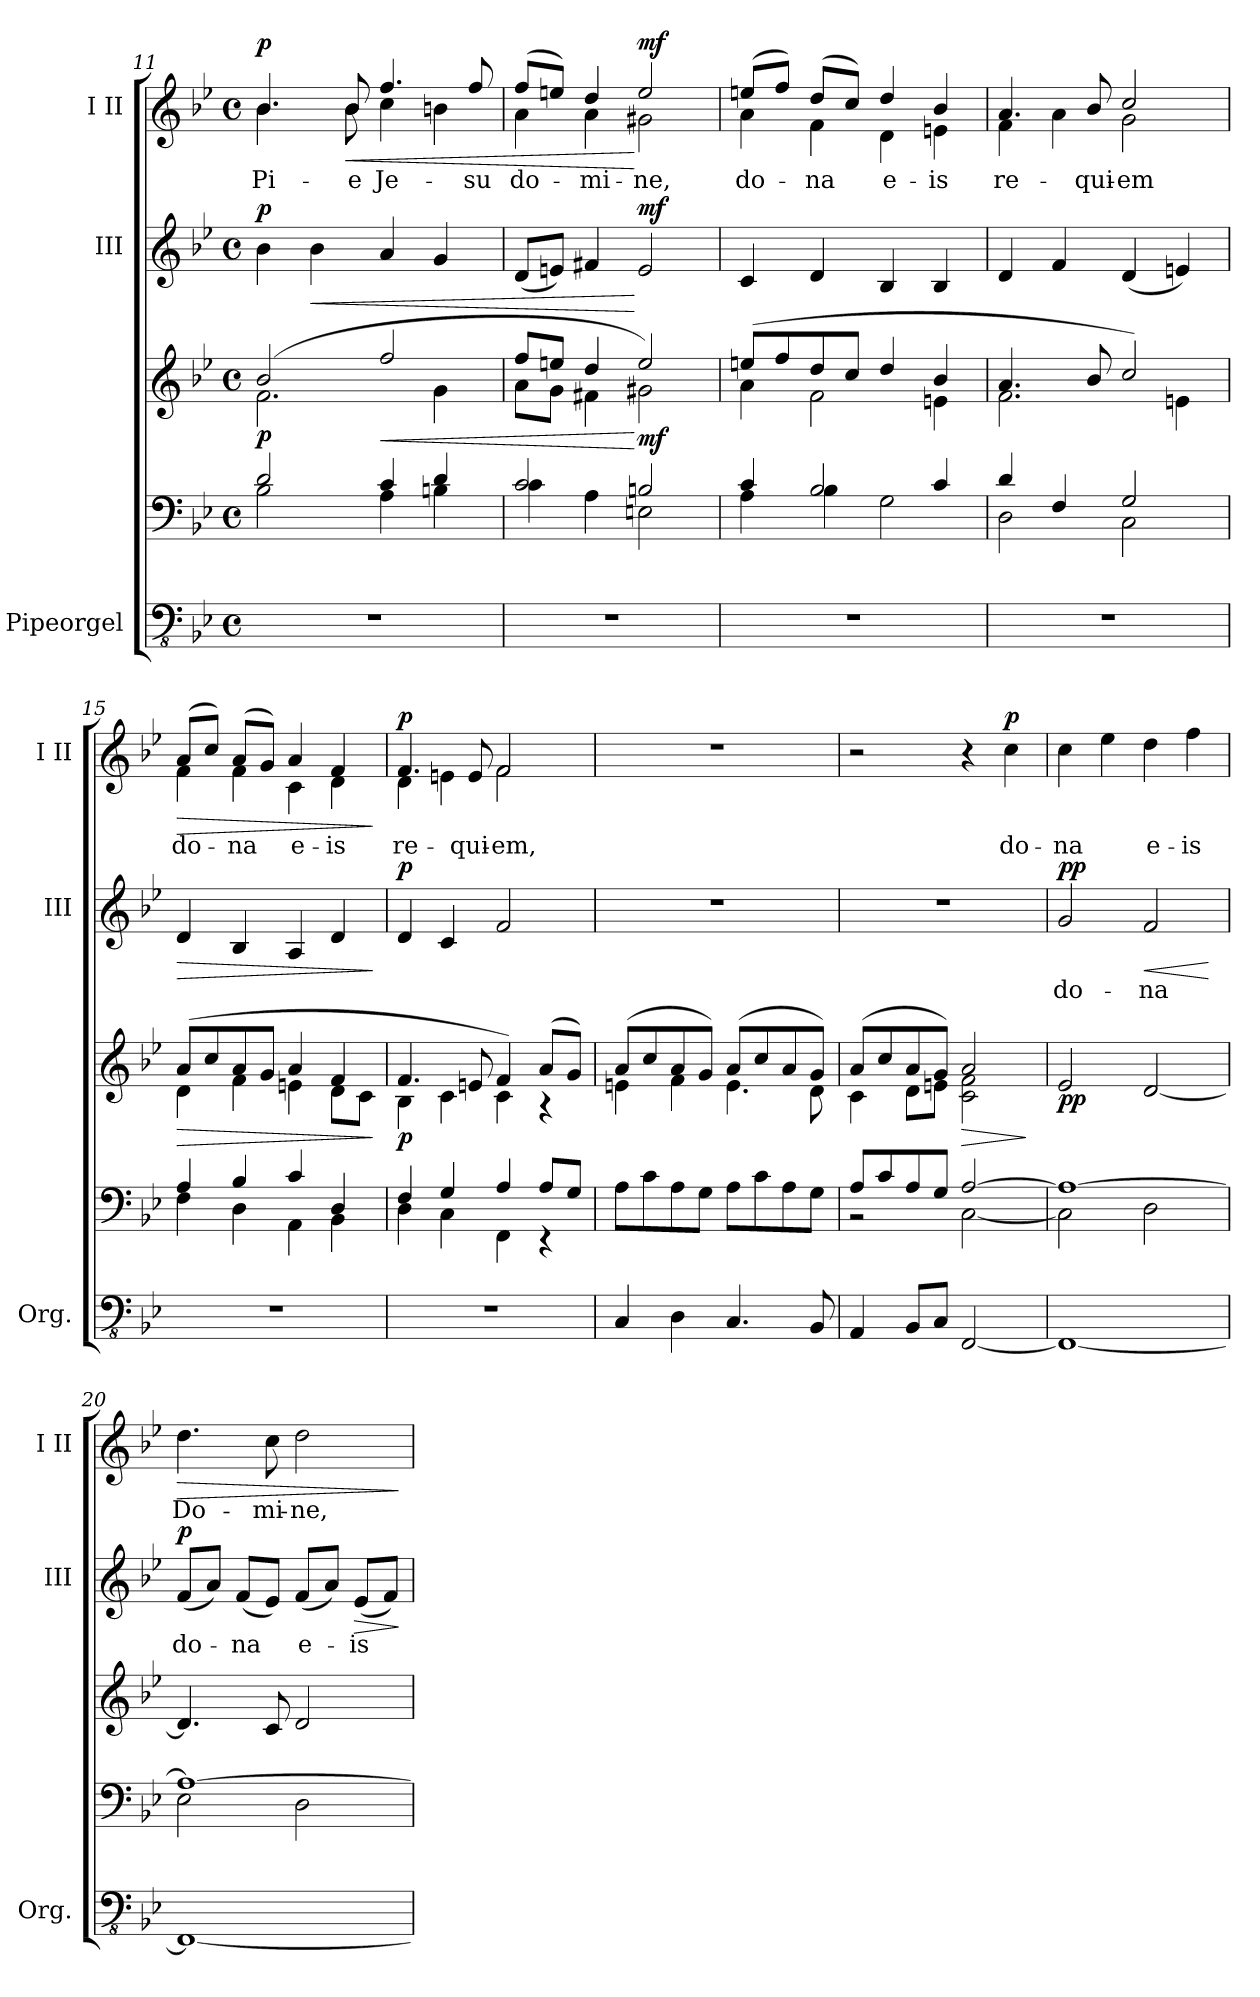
**kern	**kern	**kern	**dynam	**kern	**text	**dynam	**kern	**text	**dynam
*part3	*part3	*part3	*part3	*part2	*part2	*part2	*part1	*part1	*part1
*staff5	*staff4	*staff3	*staff3/4/5	*staff2	*staff2	*staff2	*staff1	*staff1	*staff1
*I"Pipeorgel	*	*	*	*I"III	*	*	*I"I II	*	*
*I'Org.	*	*	*	*I'III	*	*	*I'I II	*	*
!!LO:PB:g=z
*clefFv4	*clefF4	*clefG2	*	*clefG2	*	*	*clefG2	*	*
*k[b-e-]	*k[b-e-]	*k[b-e-]	*	*k[b-e-]	*	*	*k[b-e-]	*	*
*M4/4	*M4/4	*M4/4	*	*M4/4	*	*	*M4/4	*	*
*met(c)	*met(c)	*met(c)	*	*met(c)	*	*	*met(c)	*	*
=11	=11	=11	=11	=11	=11	=11	=11	=11	=11
*	*^	*^	*	*	*	*	*	*	*
!	!	!	!	!	!LO:DY:b	!	!	!LO:DY:b	!	!LO:LY:b	!LO:DY:b
*	*	*	*	*	*	*	*	*	*^	*	*
1r	2d/	2B-\	(2b-/	2.f\	p	4b-\	.	p	4.b-/	4.b-\	Pi-	p
!	!	!	!	!	!	!	!	!LO:HP:b	!	!	!	!
.	.	.	.	.	.	4b-\	.	<	.	.	.	.
!	!	!	!	!	!	!	!	!	!	!	!LO:LY:b	!LO:HP:b
.	.	.	.	.	.	.	.	.	8b-/	8b-\	-e	<
!	!	!	!	!	!LO:HP:b	!	!	!	!	!	!LO:LY:b	!
.	4c/	4A\	2ff/	.	<	4a/	.	.	4.ff/	4cc\	Je-	.
.	4d/	4Bn\	.	4g\	.	4g/	.	.	.	4bn\	.	.
!	!	!	!	!	!	!	!	!	!	!	!LO:LY:b	!
.	.	.	.	.	.	.	.	.	8ff/	.	-su	.
=12	=12	=12	=12	=12	=12	=12	=12	=12	=12	=12	=12	=12
!	!	!	!	!	!	!	!	!	!	!	!LO:LY:b	!
1r	2c/	4c\	8ff/L	8a\L	.	(8d/L	.	.	(8ff/L	4a\	do-	.
.	.	.	8een/J	8g\J	.	8en/J)	.	.	8een/J)	.	.	.
!	!	!	!	!	!	!	!	!	!	!	!LO:LY:b	!
.	.	4A\	4dd/	4f#X\	.	4f#X/	.	.	4dd/	4a\	-mi-	.
!	!	!	!	!	!LO:DY:n=1:b	!	!	!LO:DY:n=1:b	!	!	!LO:LY:b	!LO:DY:n=1:b
.	2Bn/	2En\	2ee/)	2g#X\	[ mf	2e/	.	[ mf	2ee/	2g#X\	-ne,	[ mf
=13	=13	=13	=13	=13	=13	=13	=13	=13	=13	=13	=13	=13
!	!	!	!	!	!	!	!	!	!	!	!LO:LY:b	!
1r	4c/	4A\	(8een/L	4a\	.	4c/	.	.	(8een/L	4a\	do-	.
.	.	.	8ff/	.	.	.	.	.	8ff/J)	.	.	.
!	!	!	!	!	!	!	!	!	!	!	!LO:LY:b	!
.	2B-/	4B-\	8dd/	2f\	.	4d/	.	.	(8dd/L	4f\	-na	.
.	.	.	8cc/J	.	.	.	.	.	8cc/J)	.	.	.
!	!	!	!	!	!	!	!	!	!	!	!LO:LY:b	!
.	.	2G\	4dd/	.	.	4B-/	.	.	4dd/	4d\	e-	.
!	!	!	!	!	!	!	!	!	!	!	!LO:LY:b	!
.	4c/	.	4b-/	4en\	.	4B-/	.	.	4b-/	4en\	-is	.
=14	=14	=14	=14	=14	=14	=14	=14	=14	=14	=14	=14	=14
!	!	!	!	!	!	!	!	!	!	!	!LO:LY:b	!
1r	4d/	2D\	4.a/	2.f\	.	4d/	.	.	4.a/	4f\	re-	.
.	4F/	.	.	.	.	4f/	.	.	.	4a\	.	.
!	!	!	!	!	!	!	!	!	!	!	!LO:LY:b	!
.	.	.	8b-/	.	.	.	.	.	8b-/	.	-qui-	.
!	!	!	!	!	!	!	!	!	!	!	!LO:LY:b	!
.	2G/	2C\	2cc/)	.	.	(4d/	.	.	2cc/	2g\	-em	.
.	.	.	.	4en\	.	4en/)	.	.	.	.	.	.
=15	=15	=15	=15	=15	=15	=15	=15	=15	=15	=15	=15	=15
!	!	!	!	!	!LO:HP:b	!	!	!LO:HP:b	!	!	!LO:LY:b	!LO:HP:b
1r	4A/	4F\	(8a/L	4d\	>	4d/	.	>	(8a/L	4f\	do-	>
.	.	.	8cc/	.	.	.	.	.	8cc/J)	.	.	.
!	!	!	!	!	!	!	!	!	!	!	!LO:LY:b	!
.	4B-/	4D\	8a/	4f\	.	4B-/	.	.	(8a/L	4f\	-na	.
.	.	.	8g/J	.	.	.	.	.	8g/J)	.	.	.
!	!	!	!	!	!	!	!	!	!	!	!LO:LY:b	!
.	4c/	4AA\	4a/	4en\	.	4A/	.	.	4a/	4c\	e-	.
!	!	!	!	!	!	!	!	!	!	!	!LO:LY:b	!
.	4D/	4BB-\	4f/	8d\L	.	4d/	.	.	4f/	4d\	-is	.
.	.	.	.	8c\J	.	.	.	.	.	.	.	.
*	*v	*v	*	*	*	*	*	*	*v	*v	*	*
*	*	*v	*v	*	*	*	*	*	*	*
.	.	.	]	.	.	]	.	.	]
!!LO:LB:g=z
=16	=16	=16	=16	=16	=16	=16	=16	=16	=16
*	*^	*^	*	*	*	*	*	*	*
!	!	!	!	!	!LO:DY:b	!	!	!LO:DY:b	!	!LO:LY:b	!LO:DY:b
*	*	*	*	*	*	*	*	*	*^	*	*
1r	4F/	4D\	4.f/	4B-\	p	4d/	.	p	4.f/	4d\	re-	p
.	4G/	4C\	.	4c\	.	4c/	.	.	.	4en\	.	.
!	!	!	!	!	!	!	!	!	!	!	!LO:LY:b	!
.	.	.	8en/	.	.	.	.	.	8e/	.	-qui-	.
!	!	!	!	!	!	!	!	!	!	!	!LO:LY:b	!
.	4A/	4FF\	4f/)	4c\	.	2f/	.	.	2f/	2f\	-em,	.
.	8A/L	4r	(8a/L	4r	.	.	.	.	.	.	.	.
.	8G/J	.	8g/J)	.	.	.	.	.	.	.	.	.
*	*v	*v	*	*	*	*	*	*	*v	*v	*	*
=17	=17	=17	=17	=17	=17	=17	=17	=17	=17	=17
4CC/	8A\L	(8a/L	4en\	.	1r	.	.	1r	.	.
.	8c\	8cc/	.	.	.	.	.	.	.	.
4DD\	8A\	8a/	4f\	.	.	.	.	.	.	.
.	8G\J	8g/J)	.	.	.	.	.	.	.	.
4.CC/	8A\L	(8a/L	4.e\	.	.	.	.	.	.	.
.	8c\	8cc/	.	.	.	.	.	.	.	.
.	8A\	8a/	.	.	.	.	.	.	.	.
8BBB-/	8G\J	8g/J)	8d\	.	.	.	.	.	.	.
=18	=18	=18	=18	=18	=18	=18	=18	=18	=18	=18
*	*^	*	*	*	*	*	*	*	*	*
4AAA/	8A/L	2r	(8a/L	4c\	.	1r	.	.	2r	.	.
.	8c/	.	8cc/	.	.	.	.	.	.	.	.
8BBB-/L	8A/	.	8a/	8d\L	.	.	.	.	.	.	.
8CC/J	8G/J	.	8g/J)	8en\J	.	.	.	.	.	.	.
!	!	!	!	!	!LO:HP:b	!	!	!	!	!	!
[2FFF/	[2A/	[2C\	2a/	2c\ 2f\	>	.	.	.	4r	.	.
!	!	!	!	!	!	!	!	!	!	!LO:LY:b	!LO:DY:b
.	.	.	.	.	.	.	.	.	4cc\	do-	p
*	*v	*v	*	*	*	*	*	*	*	*	*
*	*	*v	*v	*	*	*	*	*	*	*
.	.	.	]	.	.	.	.	.	.
=19	=19	=19	=19	=19	=19	=19	=19	=19	=19
*	*^	*	*	*	*	*	*	*	*
!	!	!	!	!LO:DY:b	!	!LO:LY:b	!LO:DY:b	!	!LO:LY:b	!
1FFF_	1A_	2C\]	2e-/	pp	2g/	do-	pp	4cc\	-na	.
.	.	.	.	.	.	.	.	4ee-\	.	.
!	!	!	!	!	!	!LO:LY:b	!LO:HP:b	!	!LO:LY:b	!
.	.	2D\	[2d/	.	2f/	-na	<	4dd\	e-	.
!	!	!	!	!	!	!	!	!	!LO:LY:b	!
.	.	.	.	.	.	.	.	4ff\	-is	.
*	*v	*v	*	*	*	*	*	*	*	*
.	.	.	.	.	.	[	.	.	.
!!LO:PB:g=z
=20	=20	=20	=20	=20	=20	=20	=20	=20	=20
*	*^	*	*	*	*	*	*	*	*
!	!	!	!	!	!	!LO:LY:b	!LO:DY:b	!	!LO:LY:b	!LO:HP:b
1FFF_	1A_	2E-\	4.d/]	.	(8f/L	do-	p	4.dd\	Do-	>
.	.	.	.	.	8a/J)	.	.	.	.	.
!	!	!	!	!	!	!LO:LY:b	!	!	!	!
.	.	.	.	.	(8f/L	-na	.	.	.	.
!	!	!	!	!	!	!	!	!	!LO:LY:b	!
.	.	.	8c/	.	8e-/J)	.	.	8cc\	-mi-	.
!	!	!	!	!	!	!LO:LY:b	!	!	!LO:LY:b	!
.	.	2D\	2d/	.	(8f/L	e-	.	2dd\	-ne,	.
.	.	.	.	.	8a/J)	.	.	.	.	.
!	!	!	!	!	!	!LO:LY:b	!LO:HP:b	!	!	!
.	.	.	.	.	(8e-/L	-is	>	.	.	.
.	.	.	.	.	8f/J)	.	.	.	.	.
*	*v	*v	*	*	*	*	*	*	*	*
.	.	.	.	.	.	]	.	.	]
=	=	=	=	=	=	=	=	=	=
*-	*-	*-	*-	*-	*-	*-	*-	*-	*-
